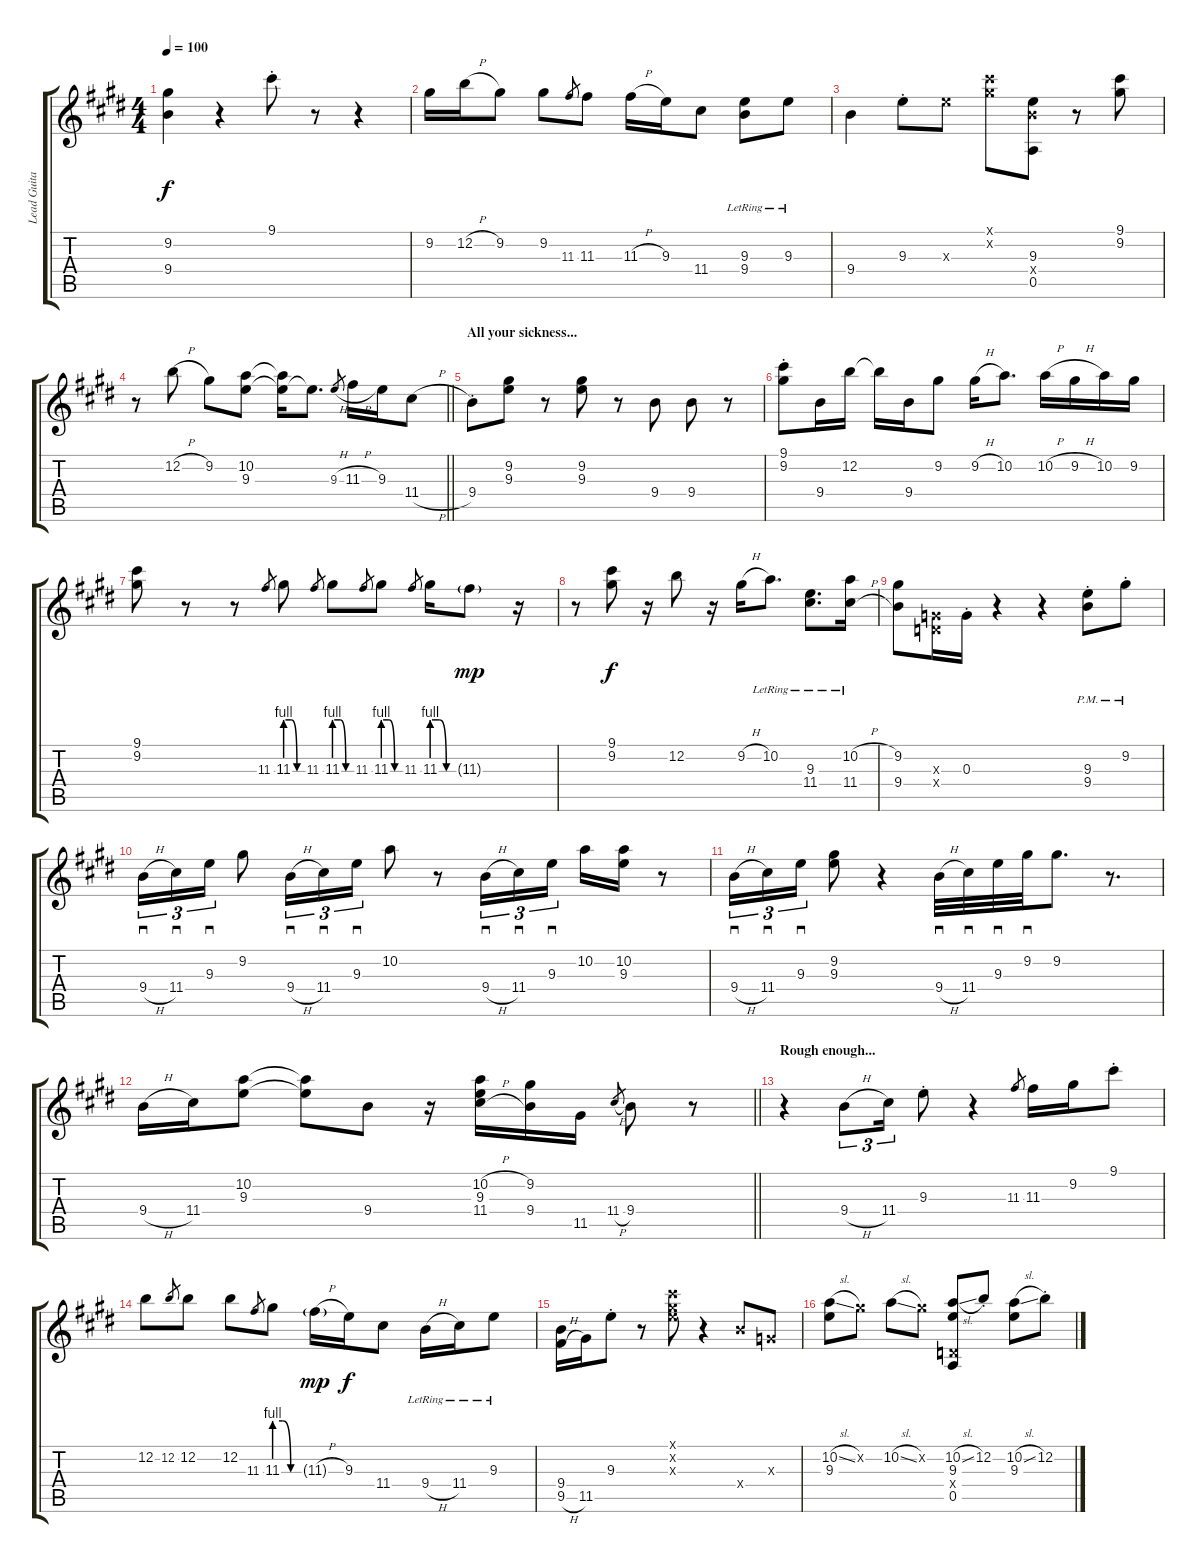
\track ("Lead Guitar (Ronnie)" "Lead Guita") {instrument electricguitarclean}
\staff {score tabs}
\tuning (E4 B3 G3 D3 A2 E2) {hide}
\ts (4 4)
\tempo 100
\clef g2
\ks c#minor
(9.2 9.4).4{dy f} r.4 9.1{st}.8 r.8 r.4 |
9.2.16 12.2{h}.16 9.2.8 9.2.8 11.3.8{gr} 11.3.8 11.3{h}.16 9.3.16 11.4.8 (9.3{lr} 9.4{lr}).8 9.3{lr}.8 |
\ks e
9.4.4 9.3{st}.8 9.3{x}.8 (9.1{x} 9.2{x}).8 (9.3 9.4{x} 0.5).8 r.8 (9.1 9.2).8 |
\barLineRight lightlight
\ks c#minor
r.8 12.2{h}.8 9.2.8 (10.2 9.3).8 (10.2{t} 9.3{t}).16 9.3{t}.8{d} 9.3{h}.8{gr} 11.3{h}.16 9.3.16 11.4{h}.8 |
\section ("" "All your sickness...")
9.4{st}.8 (9.2 9.3).8 r.8 (9.2 9.3).8 r.8 9.4.8 9.4.8 r.8 |
(9.1{st} 9.2{st}).8 9.4.16 12.2.16 12.2{t}.16 9.4.16 9.2.8 9.2{h}.16 10.2.8{d} 10.2{h}.16 9.2{h}.16 10.2.16 9.2.16 |
\ks e
(9.1 9.2).8 r.8 r.8 11.3.8{gr} 11.3{be (custom 0 4 20 4 40 0 60 0)}.8 11.3.8{gr} 11.3{be (custom 0 4 20 4 40 0 60 0)}.8 11.3.8{gr} 11.3{be (custom 0 4 20 4 40 0 60 0)}.8 11.3.8{gr} 11.3{be (custom 0 4 20 4 40 0 60 0)}.16 11.3{g}.8{dy mp} r.16 |
\ks c#minor
r.8 (9.1 9.2).8{dy f} r.16 12.2.8 r.16 9.2{h}.16 10.2{lr}.8{d} (9.3{lr} 11.4{lr}).8{d} (10.2{h lr} 11.4{h lr}).16 |
(9.2 9.4).8 (0.3{x} 0.4{x}).16 0.3{st}.16 r.4 r.4 (9.3{pm st} 9.4{pm st}).8 9.2{pm st}.8 |
\ks e
9.4{h}.16{sd tu (3 2)} 11.4.16{sd tu (3 2)} 9.3.16{sd tu (3 2)} 9.2.8 9.4{h}.16{sd tu (3 2)} 11.4.16{sd tu (3 2)} 9.3.16{sd tu (3 2)} 10.2.8 r.8 9.4{h}.16{sd tu (3 2)} 11.4.16{sd tu (3 2)} 9.3.16{sd tu (3 2)} 10.2.16 (10.2 9.3).16 r.8 |
\ks c#minor
9.4{h}.16{sd tu (3 2)} 11.4.16{sd tu (3 2)} 9.3.16{sd tu (3 2)} (9.2 9.3).8 r.4 9.4{h}.32{sd} 11.4.32{sd} 9.3.32{sd} 9.2.32{sd} 9.2.8{d} r.8{d} |
\barLineRight lightlight
9.4{h}.16 11.4.16 (10.2 9.3).8 (10.2{t} 9.3{t}).8 9.4.8 r.16 (10.2{h} 9.3 11.4{h}).16 (9.2 9.4).16 11.5.16 11.4{h}.8{gr} 9.4.8 r.8 |
\section ("" "Rough enough...")
\ks e
r.4 9.4{h}.8{tu (3 2)} 11.4.16{tu (3 2)} 9.3{st}.8 r.4 11.3.8{gr} 11.3.16 9.2.16 9.1{st}.8 |
\ks c#minor
12.2.8 12.2.8{gr} 12.2.8 12.2.8 11.3.8{gr} 11.3{be (custom 0 4 20 4 40 0 60 0)}.8 11.3{h g}.16{dy mp} 9.3.16{dy f} 11.4.8 9.4{h lr}.16 11.4{lr}.16 9.3{lr}.8 |
(9.4 9.5{h}).16 11.5.16 9.3{st}.8 r.8 (9.1{x} 9.2{x} 9.3{x}).8 r.4 9.4{x}.8 0.3{x}.8 |
\ks e
(10.2{sl} 9.3).8 9.2{x}.8 10.2{sl}.8 9.2{x}.8 (10.2{sl} 9.3 0.4{x} 0.5).8 12.2{st}.8 (10.2{sl} 9.3).8 12.2{st}.8
